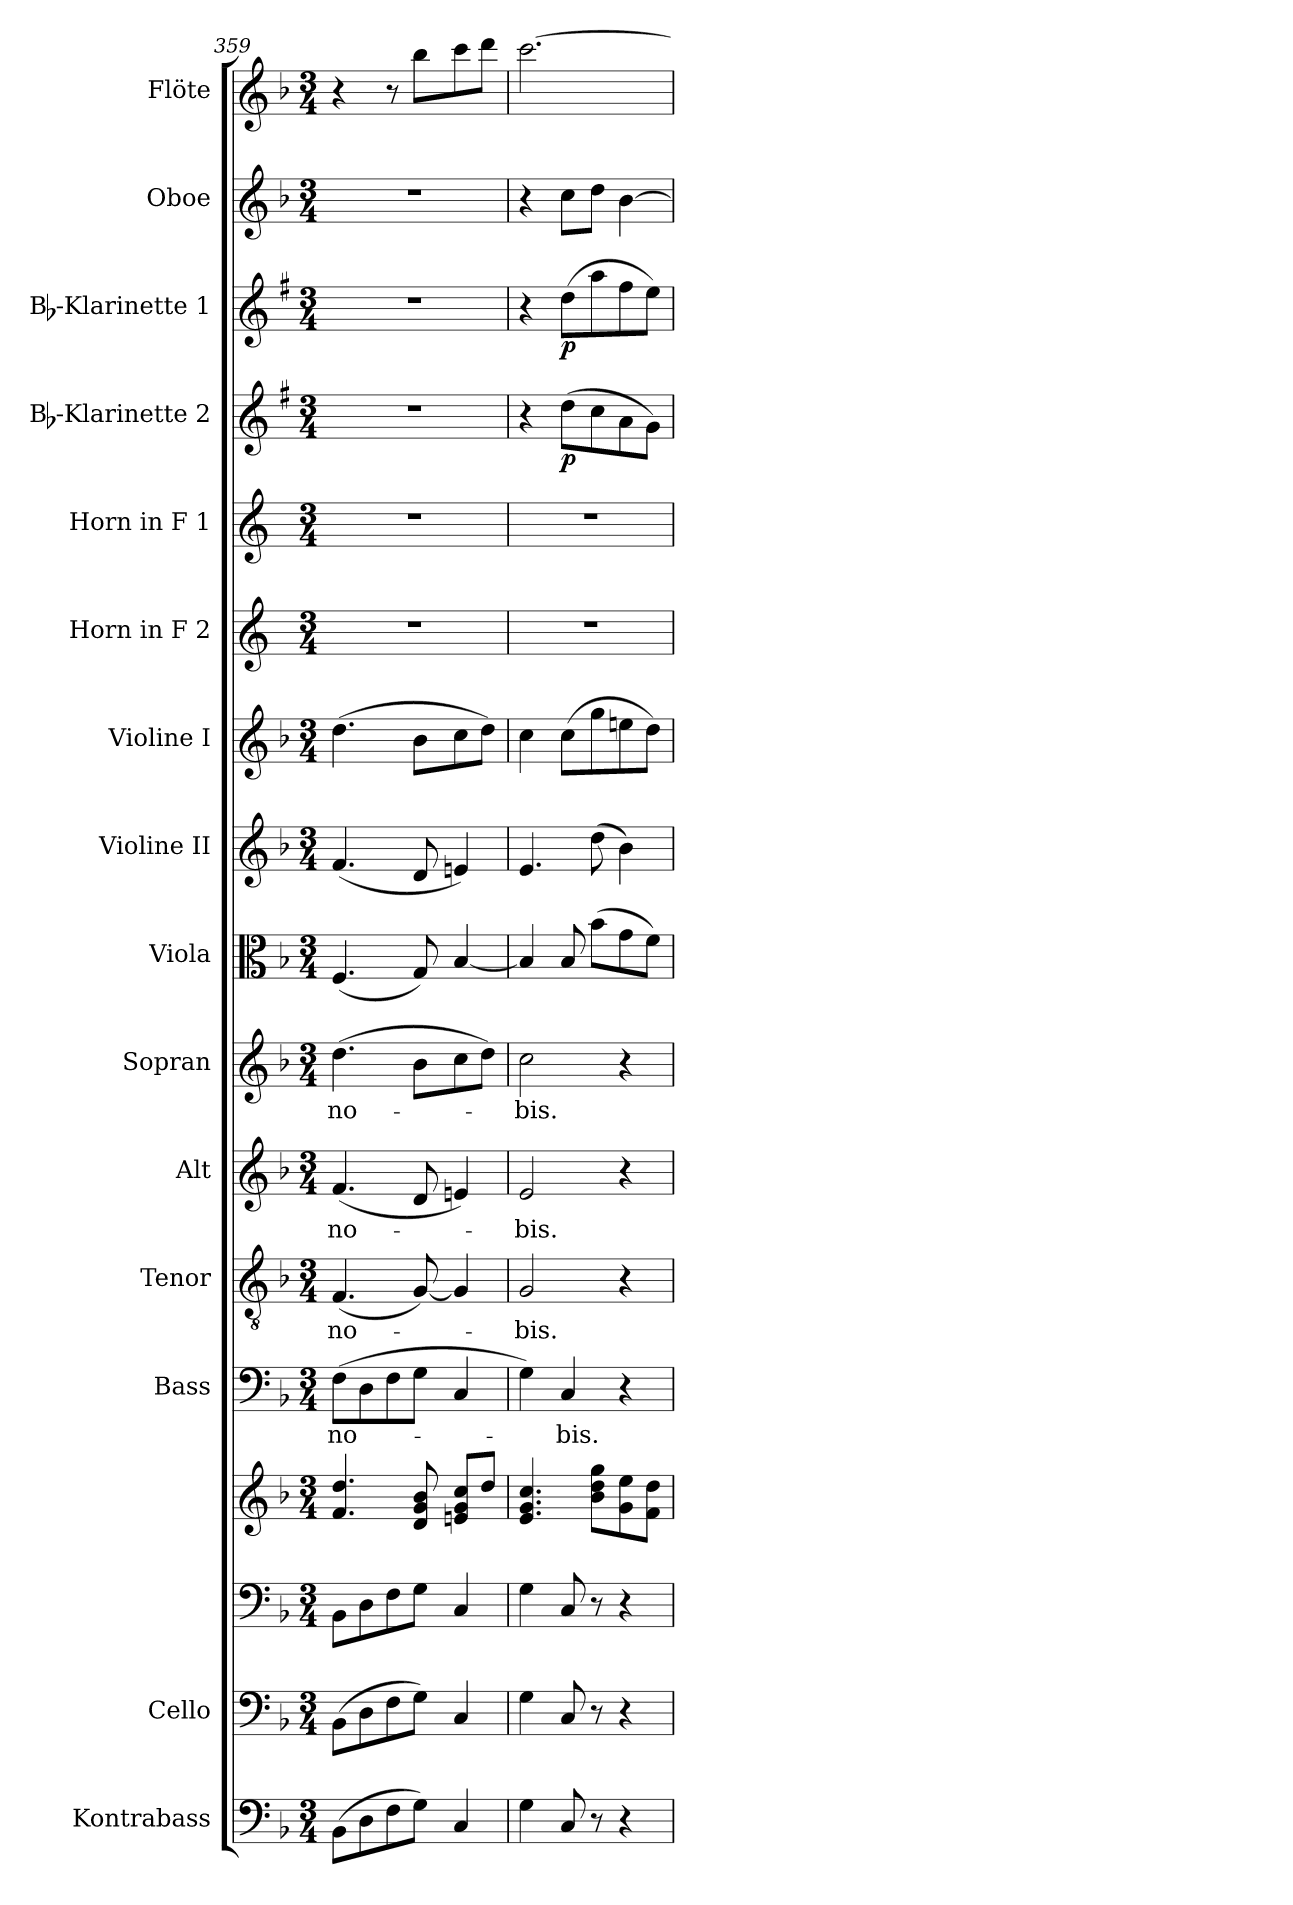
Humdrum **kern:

**kern	**kern	**kern	**kern	**kern	**text	**kern	**text	**kern	**text	**kern	**text	**kern	**kern	**kern	**kern	**kern	**kern	**dynam	**kern	**dynam	**kern	**kern
*part16	*part15	*part14	*part14	*part13	*part13	*part12	*part12	*part11	*part11	*part10	*part10	*part9	*part8	*part7	*part6	*part5	*part4	*part4	*part3	*part3	*part2	*part1
*staff17	*staff16	*staff15	*staff14	*staff13	*staff13	*staff12	*staff12	*staff11	*staff11	*staff10	*staff10	*staff9	*staff8	*staff7	*staff6	*staff5	*staff4	*staff4	*staff3	*staff3	*staff2	*staff1
*I"Kontrabass	*I"Cello	*	*	*I"Bass	*	*I"Tenor	*	*I"Alt	*	*I"Sopran	*	*I"Viola	*I"Violine II	*I"Violine I	*I"Horn in F 2	*I"Horn in F 1	*I"Bb-Klarinette 2	*	*I"Bb-Klarinette 1	*	*I"Oboe	*I"Flöte
*I'Kb.	*	*	*	*I'B.	*	*I'T.	*	*I'A.	*	*I'S.	*	*I'Vla.	*I'Vl. II	*I'Vl. I	*	*	*I'Bb Kl. 2	*	*I'Bb Kl. 1	*	*I'Ob.	*I'Fl.
*clefF4	*clefF4	*clefF4	*clefG2	*clefF4	*	*clefGv2	*	*clefG2	*	*clefG2	*	*clefC3	*clefG2	*clefG2	*clefG2	*clefG2	*clefG2	*	*clefG2	*	*clefG2	*clefG2
*ITrd7c12	*	*	*	*	*	*	*	*	*	*	*	*	*	*	*ITrd4c7	*ITrd4c7	*ITrd1c2	*	*ITrd1c2	*	*	*
*k[b-]	*k[b-]	*k[b-]	*k[b-]	*k[b-]	*	*k[b-]	*	*k[b-]	*	*k[b-]	*	*k[b-]	*k[b-]	*k[b-]	*k[b-]	*k[b-]	*k[b-]	*	*k[b-]	*	*k[b-]	*k[b-]
*F:	*F:	*F:	*F:	*F:	*	*F:	*	*F:	*	*F:	*	*F:	*F:	*F:	*F:	*F:	*F:	*	*F:	*	*F:	*F:
*M3/4	*M3/4	*M3/4	*M3/4	*M3/4	*	*M3/4	*	*M3/4	*	*M3/4	*	*M3/4	*M3/4	*M3/4	*M3/4	*M3/4	*M3/4	*	*M3/4	*	*M3/4	*M3/4
=359	=359	=359	=359	=359	=359	=359	=359	=359	=359	=359	=359	=359	=359	=359	=359	=359	=359	=359	=359	=359	=359	=359
!	!	!	!	!	!LO:LY:b	!	!LO:LY:b	!	!LO:LY:b	!	!LO:LY:b	!	!	!	!	!	!	!	!	!	!	!
(>8BBB-\L	(>8BB-\L	8BB-\L	4.f/ 4.dd/	(>8F\L	no-	(<4.F/	no-	(<4.f/	no-	(>4.dd\	no-	(<4.F/	(<4.f/	(>4.dd\	2.r	2.r	2.r	.	2.r	.	2.r	4r
8DD\	8D\	8D\	.	8D\	.	.	.	.	.	.	.	.	.	.	.	.	.	.	.	.	.	.
8FF\	8F\	8F\	.	8F\	.	.	.	.	.	.	.	.	.	.	.	.	.	.	.	.	.	8r
8GG\J)	8G\J)	8G\J	8d/ 8g/ 8b-/	8G\J	.	[8G/)	.	8d/	.	8b-\L	.	8G/)	8d/	8b-\L	.	.	.	.	.	.	.	8bb-\L
4CC/	4C/	4C/	8en/ 8g/ 8cc/L	4C/	.	4G/]	.	4en/)	.	8cc\	.	[4B-/	4en/)	8cc\	.	.	.	.	.	.	.	8ccc\
.	.	.	8dd/J	.	.	.	.	.	.	8dd\J)	.	.	.	8dd\J)	.	.	.	.	.	.	.	8ddd\J
=360	=360	=360	=360	=360	=360	=360	=360	=360	=360	=360	=360	=360	=360	=360	=360	=360	=360	=360	=360	=360	=360	=360
!	!	!	!	!	!	!	!LO:LY:b	!	!LO:LY:b	!	!LO:LY:b	!	!	!	!	!	!	!	!	!	!	!
4GG\	4G\	4G\	4.e/ 4.g/ 4.cc/	4G\)	.	2G/	-bis.	2e/	-bis.	2cc\	-bis.	4B-/]	4.e/	4cc\	2.r	2.r	4r	.	4r	.	4r	[2.ccc\
!	!	!	!	!	!LO:LY:b	!	!	!	!	!	!	!	!	!	!	!	!	!LO:DY:b	!	!LO:DY:b	!	!
8CC/	8C/	8C/	.	4C/	-bis.	.	.	.	.	.	.	8B-/	.	(>8cc\L	.	.	(>8cc\L	p	(>8cc\L	p	8cc\L	.
8r	8r	8r	8b-\ 8dd\ 8gg\L	.	.	.	.	.	.	.	.	(>8b-\L	(>8dd\	8gg\	.	.	8b-\	.	8gg\	.	8dd\J	.
4r	4r	4r	8g\ 8ee\	4r	.	4r	.	4r	.	4r	.	8g\	4b-\)	8een\	.	.	8g\	.	8ee\	.	[4b-\	.
.	.	.	8f\ 8dd\J	.	.	.	.	.	.	.	.	8f\J)	.	8dd\J)	.	.	8f\J)	.	8dd\J)	.	.	.
=	=	=	=	=	=	=	=	=	=	=	=	=	=	=	=	=	=	=	=	=	=	=
*-	*-	*-	*-	*-	*-	*-	*-	*-	*-	*-	*-	*-	*-	*-	*-	*-	*-	*-	*-	*-	*-	*-
